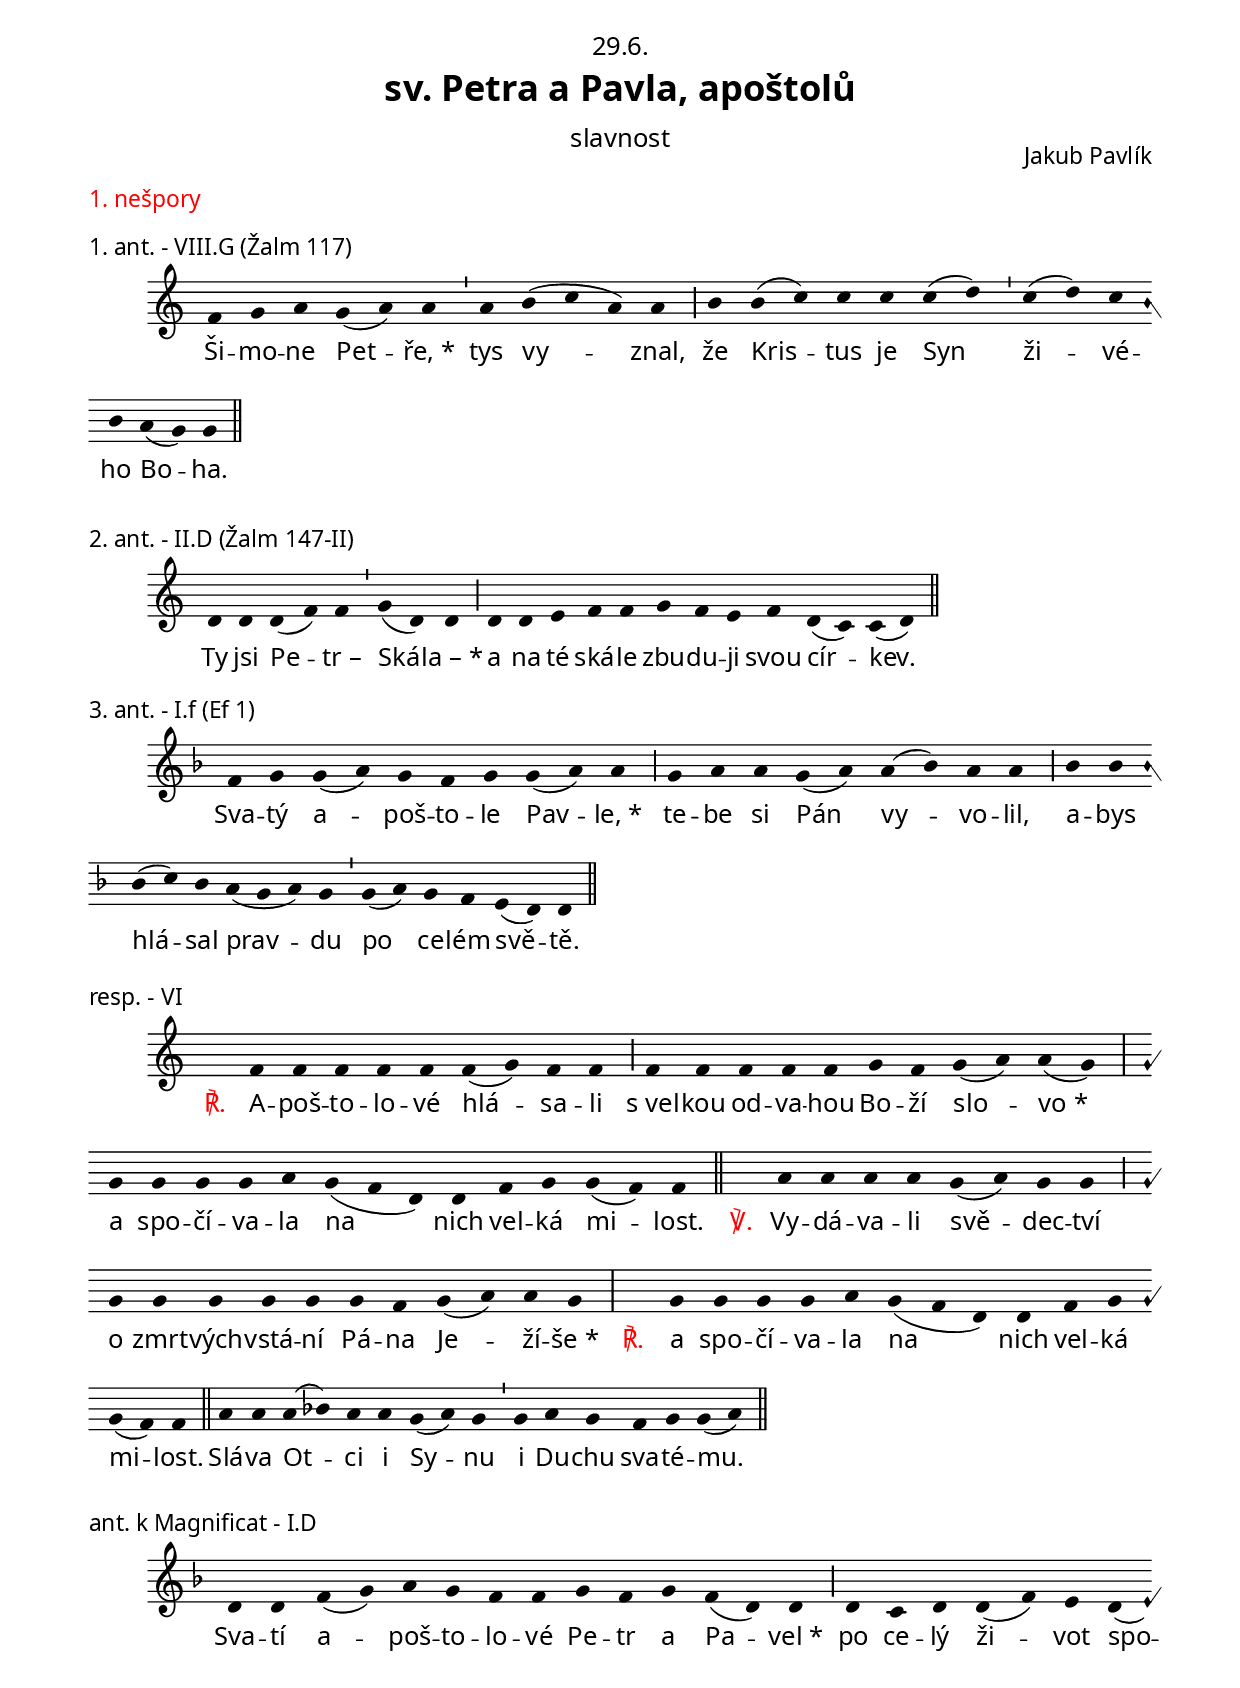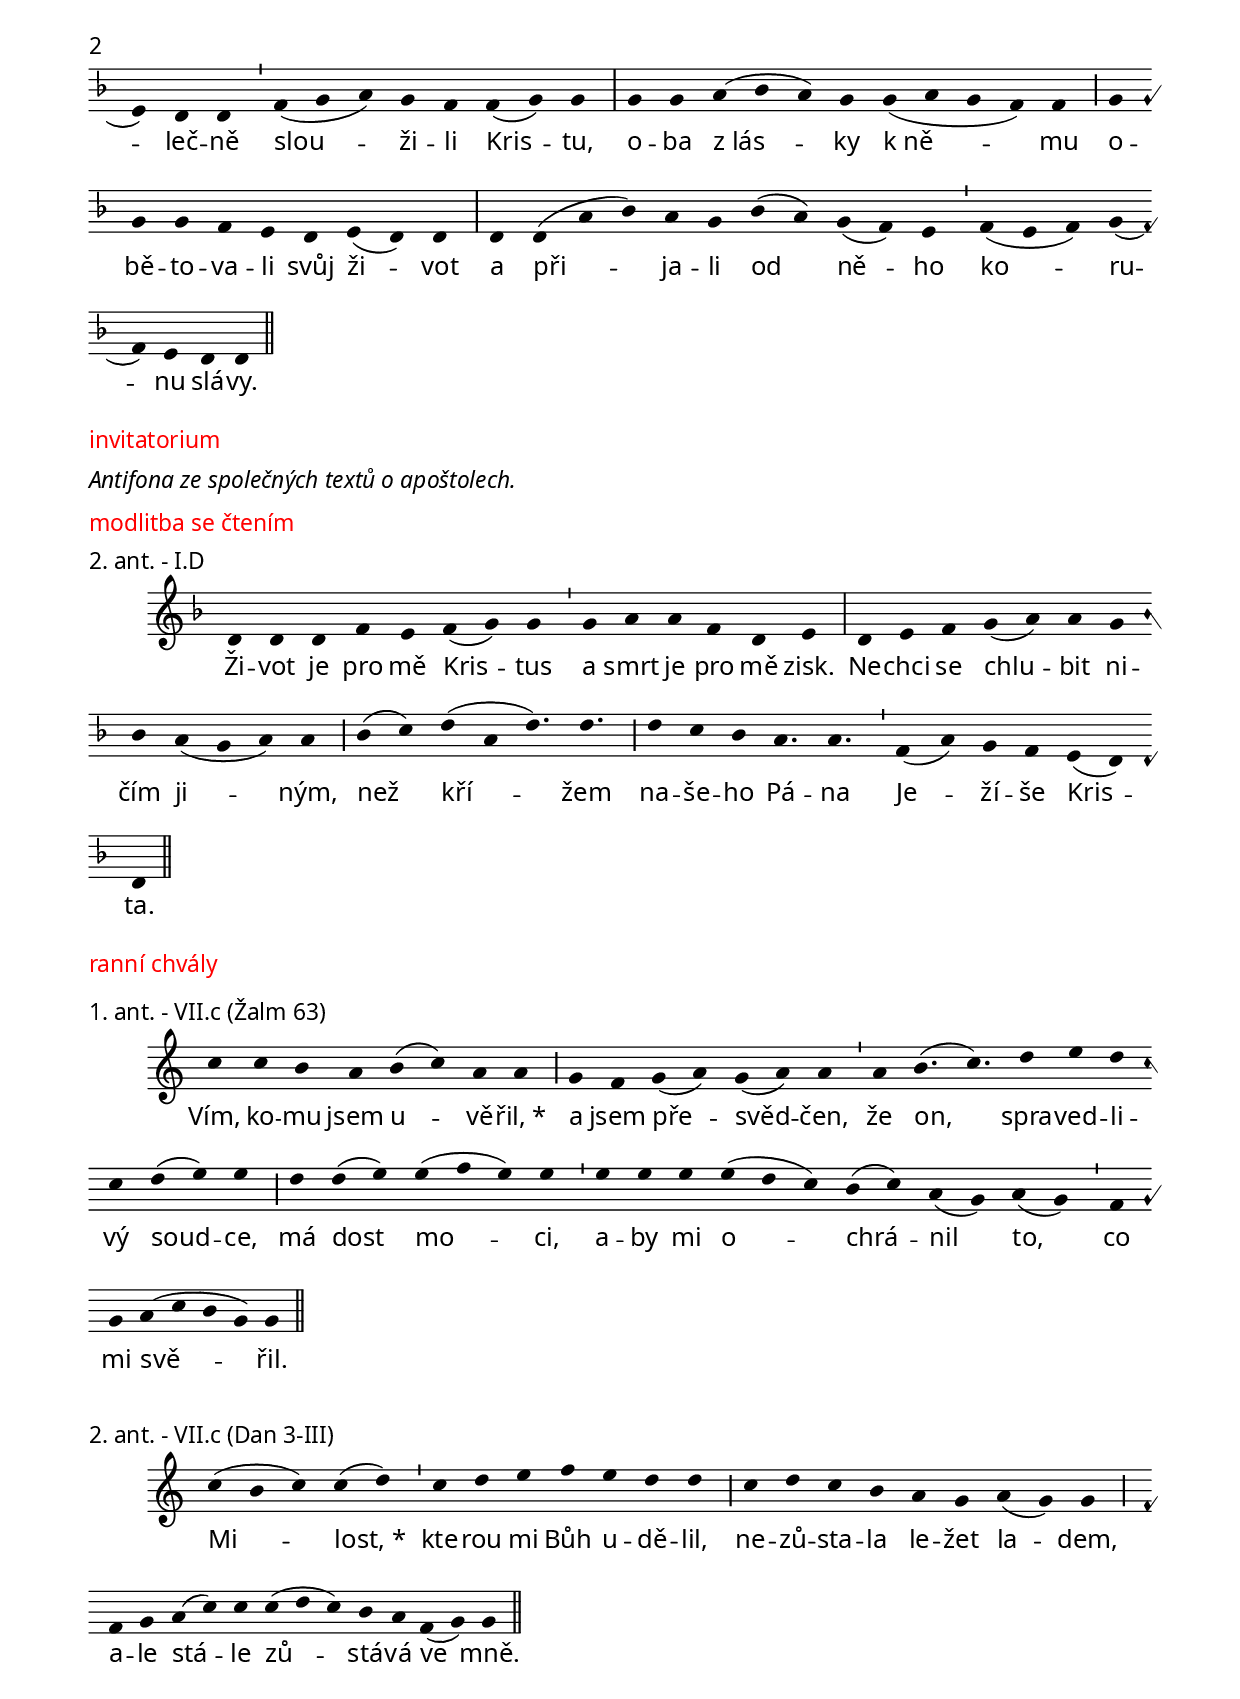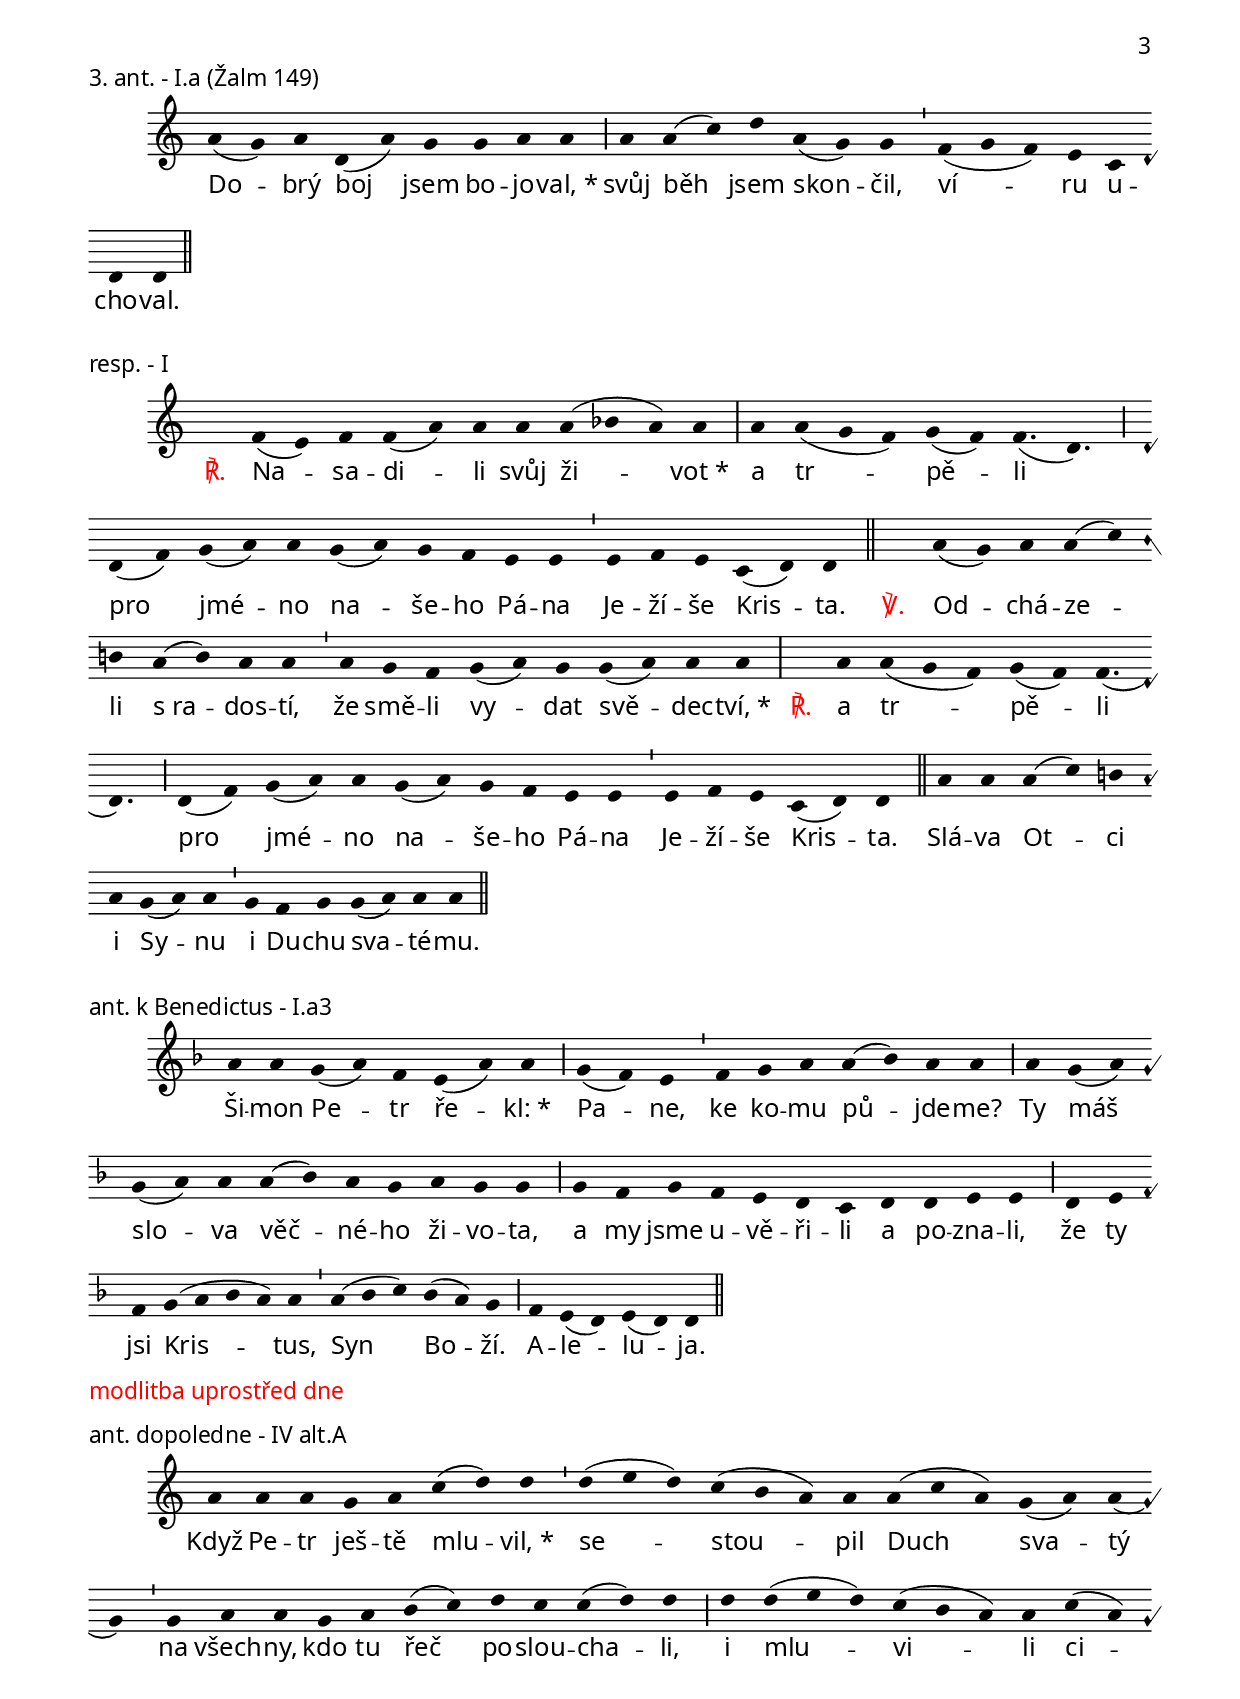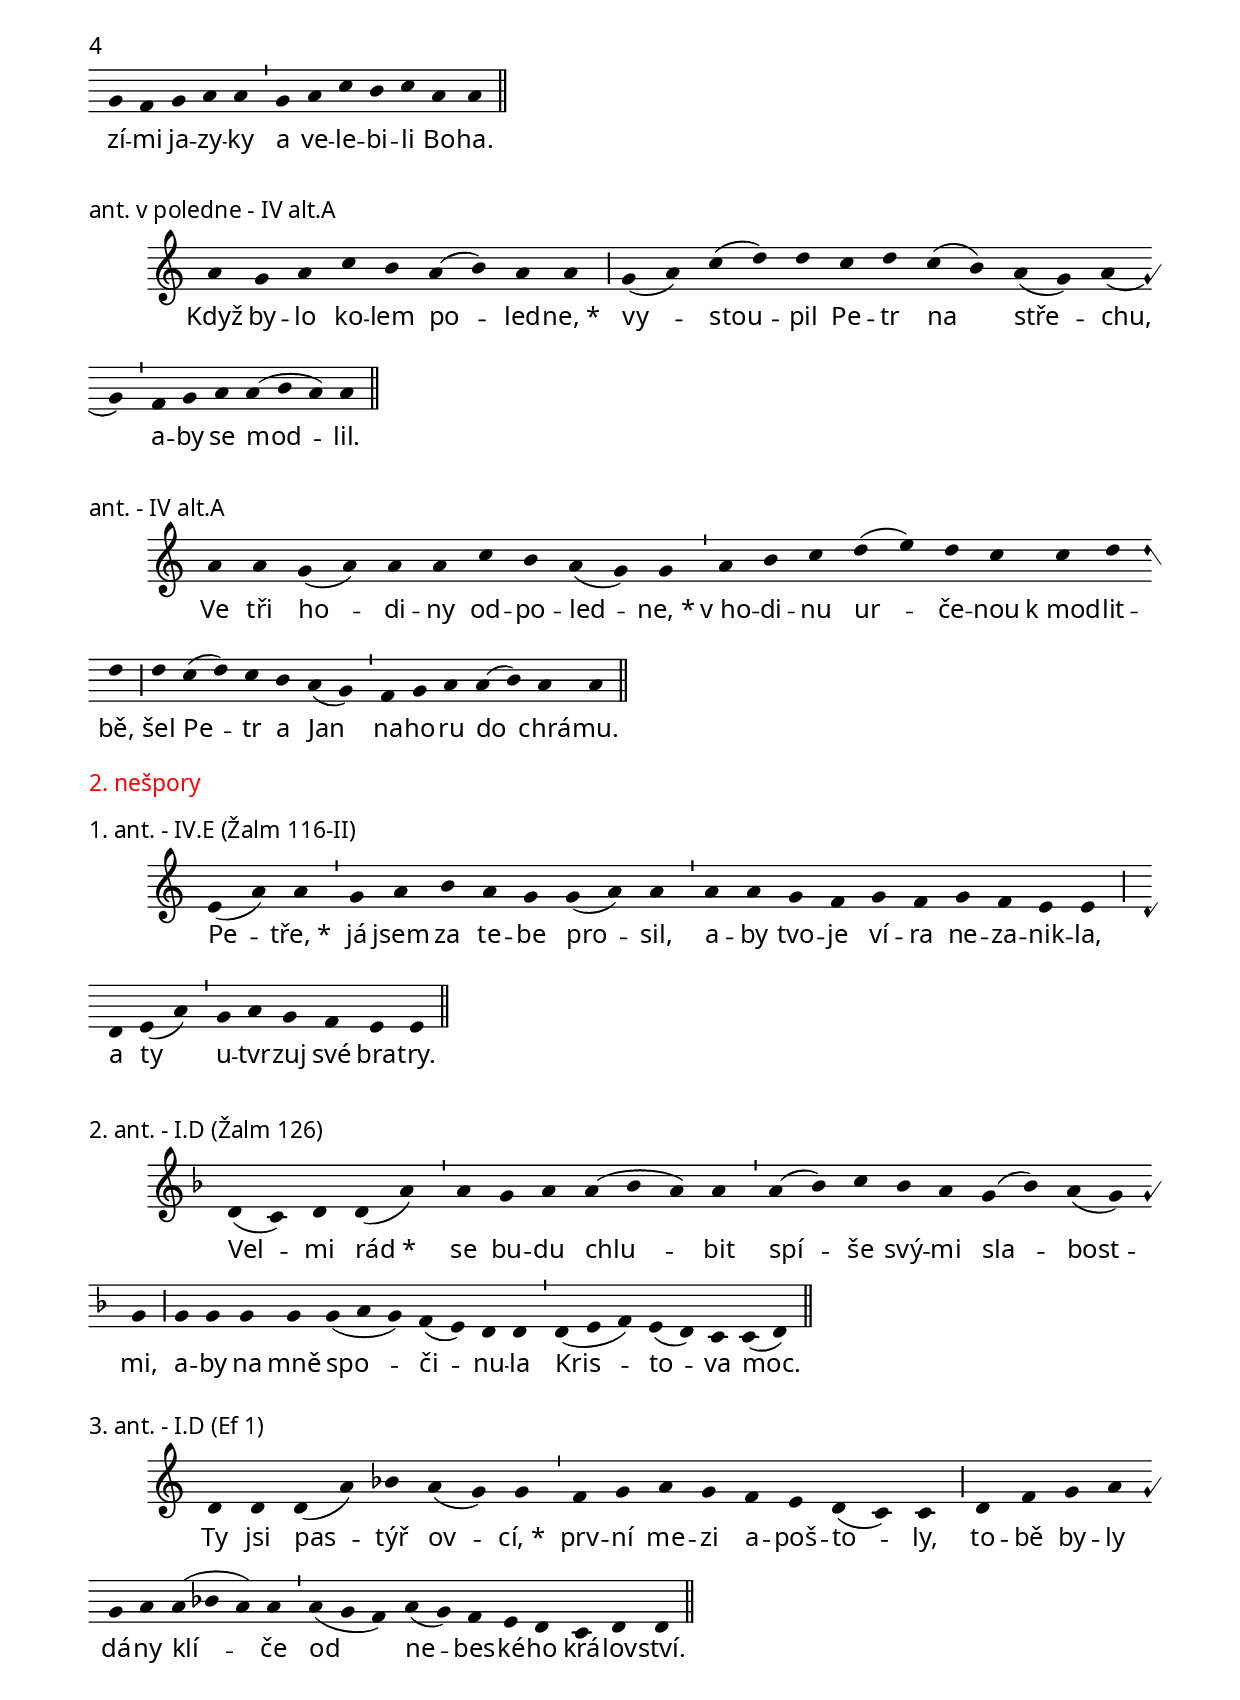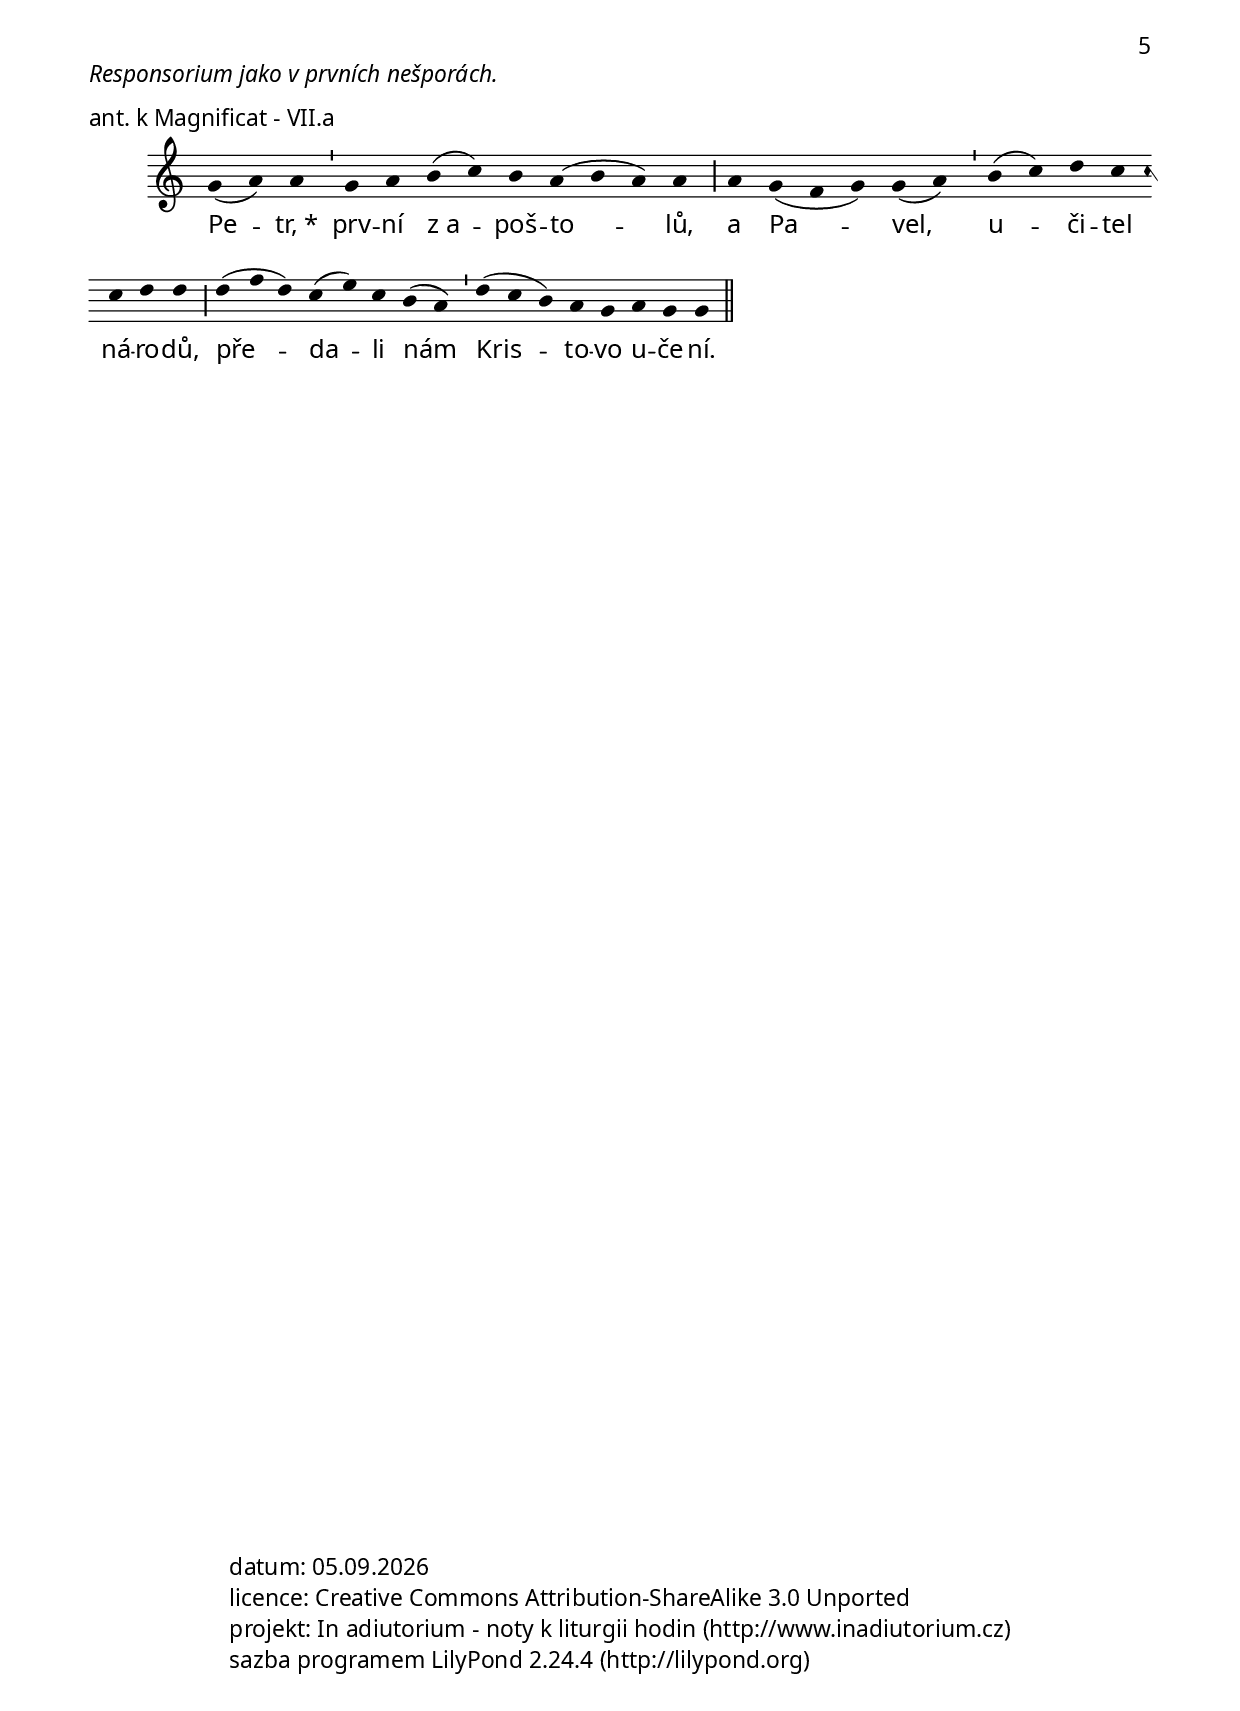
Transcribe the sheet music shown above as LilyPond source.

\version "2.15.37"

\include "../spolecne.ly"
\include "../dilyresponsorii.ly"

\header {
  title = \markup\titleSvatek
            "sv. Petra a Pavla, apoštolů"
            slavnost
            29.6.
  composer = "Jakub Pavlík"
}

\markup {\nadpisHodinka {"1. nešpory"}}

\score {
  \relative c' {
    \choralniRezim
    f4 g a g( a) a \barMin
    a b( c a) a \barMaior b b( c) c c c( d) \barMin c( d) c b a( g) g \barFinalis
  }
  \addlyrics {
    Ši -- mo -- ne Pet -- ře,_*
    tys vy -- znal, že Kris -- tus je Syn ži -- vé -- ho Bo -- ha.
  }
  \header {
    quid = "1. ant."
    modus = "VIII"
    differentia = "G"
    psalmus = "Žalm 117"
    placet = "odsazené _že_ není úplně libé; celkově sice neuráží, ale také žádný zázrak"
    id = "1ne-a1"
    piece = \markup {\sestavTitulek}
  }
}

\score {
  \relative c' {
    \choralniRezim
    d4 d d( f) f \barMin g( d) d \barMaior
    d d e f f g f e f d( c) c( d) \barFinalis
  }
  \addlyrics {
    Ty jsi Pe -- tr_– Ská -- la_–_*
    a na té ská -- le zbu -- du -- ji svou cír -- kev.
  }
  \header {
    quid = "2. ant."
    modus = "II"
    differentia = "D"
    psalmus = "Žalm 147-II"
    id = "1ne-a2"
    piece = \markup {\sestavTitulek}
  }
}

\score {
  \relative c' {
    \choralniRezim
    \key f \major
    f4 g g( a) g f g g( a) a \barMaior
    g a a g( a) a( bes) a a \barMaior
    bes bes bes( c) bes a( g a) g \barMin
    g( a) g f e( d) d \barFinalis
  }
  \addlyrics {
    Sva -- tý a -- poš -- to -- le Pav -- le,_*
    te -- be si Pán vy -- vo -- lil,
    a -- bys hlá -- sal prav -- du
    po ce -- lém svě -- tě.
  }
  \header {
    quid = "3. ant."
    modus = "I"
    differentia = "f"
    psalmus = "Ef 1"
    placet = "druhá půle kolem _pravdu_ je taková těžkopádná"
    id = "1ne-a3"
    piece = \markup {\sestavTitulek}
  }
}

\score {
  \relative c' {
    \choralniRezim

    % R
    \neviditelna f
    f f f f f f( g) f f \barMaior
    f f f f f g f g( a) a( g) \barMax
    g g g g a g( f d) d f g g( f) f \barFinalis
    % V
    \neviditelna a
    a4 a a a g( a) g g \barMaior
    g g g g g g f g( a) a g \barMax
    % R
    \neviditelna a
    g g g g a g( f d) d f g g( f) f \barFinalis
    % Slava
    \respVIdoxologie \barFinalis
  }
  \addlyrics {
    \Response A -- poš -- to -- lo -- vé hlá -- sa -- li
    s_vel -- kou od -- va -- hou Bo -- ží slo -- vo_*
    a spo -- čí -- va -- la na nich vel -- ká mi -- lost.
    \Verse Vy -- dá -- va -- li svě -- dec -- tví
    o zmrt -- vých -- vstá -- ní Pá -- na Je -- ží -- še_*
    \Response a spo -- čí -- va -- la na nich vel -- ká mi -- lost.
    \textRespDoxologie
  }
  \header {
    quid = "resp."
    modus = "VI"
    id = "1ne-r"
    piece = \markup {\sestavTitulekResp}
  }
}

\score {
  \relative c' {
    \key f \major
    \choralniRezim
    d4 d f( g) a g f f g f g f( d) d \barMaior
    d c d d( f) e d( e) d d \barMin f( g a) g f f( g) g \barMax
    g g a( bes a) g g( a g f) f \barMaior g g g f e d e( d) d \barMax
    d d( a' bes) a g bes( a) g( f) e \barMin f( e f) g( f) e d d \barFinalis
  }
  \addlyrics {
    Sva -- tí a -- poš -- to -- lo -- vé Pe -- tr a Pa -- vel_*
    po ce -- lý ži -- vot spo -- leč -- ně slou -- ži -- li Kris -- tu,
    o -- ba z_lás -- ky k_ně -- mu o -- bě -- to -- va -- li svůj ži -- vot
    a při -- ja -- li od ně -- ho ko -- ru -- nu slá -- vy.
  }
  \header {
    quid = "ant. k Magnificat"
    modus = "I"
    differentia = "D"
    psalmus = ""
    placet = "melodie _apoštolové_ si nerozumí s přirozeným přízvukem"
    id = "1ne-amag"
    piece = \markup {\sestavTitulekBezZalmu}
  }
}

\markup {\nadpisHodinka {"invitatorium"}}

\markup\italic{Antifona ze společných textů o apoštolech.}

\markup {\nadpisHodinka {"modlitba se čtením"}}

\score {
  \relative c' {
    \choralniRezim

  }
  \addlyrics {
    Mi -- lu -- ješ -li mě,
    Ši -- mo -- ne Pet -- ře,
    pas mo -- je ov -- ce.
  }
  \header {
    quid = "1. ant."
    modus = ""
    differentia = ""
    psalmus = ""
    id = "mc-a1"
    piece = \markup {\sestavTitulek}
  }
}

\score {
  \relative c' {
    \choralniRezim
    \key f \major
    d4 d d f e f( g) g \barMin
    g a a f d e \barMax

    d e f g( a) a g bes a( g a) a \barMaior
    bes( c) d( a d4.) d \barMaior
    d4 c bes a4. a \barMin f4( a) g f e( d) d \barFinalis
  }
  \addlyrics {
    Ži -- vot je pro mě Kris -- tus
    a smrt je pro mě zisk.

    Ne -- chci se chlu -- bit ni -- čím ji -- ným,
    než kří -- žem
    na -- še -- ho Pá -- na Je -- ží -- še Kris -- ta.
  }
  \header {
    quid = "2. ant."
    modus = "I"
    differentia = "D"
    psalmus = ""
    fial = "pust_svatytyden.ly#odpo"
    id = "mc-a2"
    piece = \markup {\sestavTitulekBezZalmu}
  }
}

\score {
  \relative c' {
    \choralniRezim

  }
  \addlyrics {
    Pa -- ne, když jsi to ty,
    roz -- kaž, ať při -- jdu k_to -- bě po vo -- dě.
  }
  \header {
    quid = "3. ant."
    modus = ""
    differentia = ""
    psalmus = ""
    id = "mc-a3"
    piece = \markup {\sestavTitulek}
  }
}

\score {
  \relative c' {
    \choralniRezim

  }
  \addlyrics {
    Jed -- not -- ní ve ví -- ře i v_u -- tr -- pe -- ní,
    po -- tvr -- di -- li svou mu -- čed -- nic -- kou smr -- tí to,
    če -- mu u -- či -- li,
    a ob -- dr -- že -- li ko -- ru -- nu
    věč -- né slá -- vy.
  }
  \header {
    quid = "ant. ke kantikům vigilie"
    modus = ""
    differentia = ""
    psalmus = ""
    id = "mc-avig"
    piece = \markup {\sestavTitulekBezZalmu}
  }
}

\markup {\nadpisHodinka {"ranní chvály"}}

\score {
  \relative c'' {
    \choralniRezim
    c4 c b a b( c) a a \barMaior
    g f g( a) g( a) a \barMin a b4.( c) d4 e d c d( e) e \barMaior
    d d( e) e( f e) e \barMin
    e e e e( d c) b( c) a( g) a( g) \barMin f g a( c b g) g \barFinalis
  }
  \addlyrics {
    Vím, ko -- mu jsem u -- vě -- řil,_*
    a jsem pře -- svěd -- čen, že on, spra -- ved -- li -- vý soud -- ce,
    má dost mo -- ci,
    a -- by mi o -- chrá -- nil to, co mi svě -- řil.
  }
  \header {
    quid = "1. ant."
    modus = "VII"
    differentia = "c"
    psalmus = "Žalm 63"
    id = "rch-a1"
    piece = \markup {\sestavTitulek}
  }
}

\score {
  \relative c'' {
    \choralniRezim
    c4( b c) c( d) \barMin c d e f e d d \barMaior
    c d c b a g a( g) g \barMaior
    f g a( c) c c( d c) b a f( g) g \barFinalis
  }
  \addlyrics {
    Mi -- lost,_* kte -- rou mi Bůh u -- dě -- lil,
    ne -- zů -- sta -- la le -- žet la -- dem,
    a -- le stá -- le zů -- stá -- vá ve mně.
  }
  \header {
    quid = "2. ant."
    modus = "VII"
    differentia = "c"
    psalmus = "Dan 3-III"
    id = "rch-a2"
    piece = \markup {\sestavTitulek}
  }
}

\score {
  \relative c'' {
    \choralniRezim
    a4( g) a d,( a') g g a a \barMaior
    a a( c) d a( g) g \barMin
    f( g f) e c d d \barFinalis
  }
  \addlyrics {
    Do -- brý boj jsem bo -- jo -- val,_*
    svůj běh jsem skon -- čil,
    ví -- ru u -- cho -- val.
  }
  \header {
    quid = "3. ant."
    modus = "I"
    differentia = "a"
    psalmus = "Žalm 149"
    placet = "_boj_ a _běh jsem_ jsou takové dryjáčnické"
    id = "rch-a3"
    piece = \markup {\sestavTitulek}
  }
}

\score {
  \relative c' {
    \choralniRezim

    % R
    \neviditelna f
    f4( e) f f( a) a a a( bes a) a \barMax
    a a( g f) g( f) f4.( d) \barMaior
    d4( f) g( a) a g( a) g f e e \barMin
    e f e c( d) d \barFinalis
    % V
    \neviditelna a
    a'4( g) a a( c) b! a( b) a a \barMin
    a g f g( a) g g( a) a a \barMax
    % R
    \neviditelna a
    a a( g f) g( f) f4.( d) \barMaior
    d4( f) g( a) a g( a) g f e e \barMin
    e f e c( d) d \barFinalis
    % Slava
    a'4 a a( c) b! a g( a) a \barMin g f g g( a) a a \barFinalis
  }
  \addlyrics {
    \Response Na -- sa -- di -- li svůj ži -- vot_*
    a tr -- pě -- li
    pro jmé -- no na -- še -- ho Pá -- na
    Je -- ží -- še Kris -- ta.
    \Verse Od -- chá -- ze -- li s_ra -- dos -- tí,
    že smě -- li vy -- dat svě -- dec -- tví,_*
    \Response a tr -- pě -- li
    pro jmé -- no na -- še -- ho Pá -- na
    Je -- ží -- še Kris -- ta.
    \textRespDoxologie
  }
  \header {
    quid = "resp."
    modus = "I"
    placet = "celkově nic moc; 
    fatální chybou pak je dlouhé melisma na _tr_ na prominentním místě 
    (první slabika slova nesoucího klíčový význam)"
    id = "rch-r"
    piece = \markup {\sestavTitulekResp}
  }
}

\score {
  \relative c'' {
    \key f \major
    \choralniRezim
    a4 a g( a) f e( a) a \barMaior
    g( f) e \barMin f g a a( bes) a a \barMaior
    a g( a) g( a) a a( bes) a g a g g \barMaior
    g f g f e d c d d e e \barMaior
    d e f g( a bes a) a \barMin a( bes c) bes( a) g \barMaior
    f e( d) e( d) d \barFinalis
  }
  \addlyrics {
    Ši -- mon Pe -- tr ře -- kl:_*
    % Je to spravne prelozene? Neni lepsi "Ke komu bychom sli?"
    Pa -- ne, ke ko -- mu pů -- jde -- me?
    Ty máš slo -- va věč -- né -- ho ži -- vo -- ta,
    a my jsme u -- vě -- ři -- li a po -- zna -- li,
    že ty jsi Kris -- tus, Syn Bo -- ží.
    A -- le -- lu -- ja.
  }
  \header {
    quid = "ant. k Benedictus"
    modus = "I"
    differentia = "a3"
    psalmus = ""
    id = "rch-aben"
    piece = \markup {\sestavTitulekBezZalmu}
  }
}

\markup {\nadpisHodinka {"modlitba uprostřed dne"}}

\score {
  \relative c'' {
    \choralniRezim
    a4 a a g a c( d) d \barMin
    d( e d) c( b a) a a( c a) g( a) a( g) \barMin
    g a a g a b( c) d c c( d) d \barMaior
    d d( e d) c( b a) a c( a) g f g a a \barMin
    g a c b c a a \barFinalis
  }
  \addlyrics {
    Když Pe -- tr ješ -- tě mlu -- vil,_*
    se -- stou -- pil Duch sva -- tý
    na všech -- ny, kdo tu řeč po -- slou -- cha -- li,
    i mlu -- vi -- li ci -- zí -- mi ja -- zy -- ky
    a ve -- le -- bi -- li Bo -- ha.
  }
  \header {
    quid = "ant. dopoledne"
    modus = "IV alt"
    differentia = "A"
    psalmus = ""
    id = "tercie"
    piece = \markup {\sestavTitulekBezZalmu}
  }
}

\score {
  \relative c'' {
    \choralniRezim
    a4 g a c b a( b) a a \barMaior
    g( a) c( d) d c d c( b) a( g) a( g) \barMin
    f g a a( b a) a \barFinalis
  }
  \addlyrics {
    Když by -- lo ko -- lem po -- led -- ne,_*
    vy -- stou -- pil Pe -- tr na stře -- chu,
    a -- by se mod -- lil.
  }
  \header {
    quid = "ant. v poledne"
    modus = "IV alt"
    differentia = "A"
    psalmus = ""
    placet = "nejsem si jist, že opravdu patří deklarovanému modu"
    id = "sexta"
    piece = \markup {\sestavTitulekBezZalmu}
  }
}

\score {
  \relative c'' {
    \choralniRezim
    a4 a g( a) a a c b a( g) g \barMin
    a b c d( e) d c c d d \barMaior
    d c( d) c b a( g) \barMin f g a a( b) a a \barFinalis
  }
  \addlyrics {
    Ve tři ho -- di -- ny od -- po -- led -- ne,_*
    v_ho -- di -- nu ur -- če -- nou k_mod -- lit -- bě,
    šel Pe -- tr a Jan na -- ho -- ru do chrá -- mu.
  }
  \header {
    quid = "ant."
    modus = "IV alt"
    differentia = "A"
    psalmus = ""
    id = "nona"
    piece = \markup {\sestavTitulekBezZalmu}
  }
}

\markup {\nadpisHodinka {"2. nešpory"}}

\score {
  \relative c' {
    \choralniRezim
    e( a) a \barMin g a b a g g( a) a \barMin
    a a g f g f g f e e \barMaior
    d e( a) \barMin g a g f e e \barFinalis
  }
  \addlyrics {
    Pe -- tře,_* já jsem za te -- be pro -- sil,
    a -- by tvo -- je ví -- ra ne -- za -- nik -- la,
    a ty u -- tvr -- zuj své bra -- try.
  }
  \header {
    quid = "1. ant."
    modus = "IV"
    differentia = "E"
    psalmus = "Žalm 116-II"
    placet = "retardace na _a ty_ se mi jeví nepatřičná"
    id = "2ne-a1"
    piece = \markup {\sestavTitulek}
  }
}

\score {
  \relative c' {
    \choralniRezim
    \key f \major
    d4( c) d d( a') \barMin a g a a( bes a) a \barMin a( bes) c bes a g( bes) a( g) g \barMaior
    g g g g g( a g) f( e) d d \barMin d( e f) e( d) c c( d) \barFinalis
  }
  \addlyrics {
    Vel -- mi rád_* se bu -- du chlu -- bit spí -- še svý -- mi sla -- bost -- mi,
    a -- by na mně spo -- či -- nu -- la Kris -- to -- va moc.
  }
  \header {
    quid = "2. ant."
    modus = "I"
    differentia = "D"
    psalmus = "Žalm 126"
    id = "2ne-a2"
    piece = \markup {\sestavTitulek}
  }
}

\score {
  \relative c' {
    \choralniRezim
    d4 d d( a') bes a( g) g \barMin
    f g a g f e d( c) c \barMaior
    d f g a g a a( bes a) a \barMin
    a( g f) a( g) f e d c d d \barFinalis
  }
  \addlyrics {
    Ty jsi pas -- týř ov -- cí,_*
    prv -- ní me -- zi a -- poš -- to -- ly,
    to -- bě by -- ly dá -- ny klí -- če
    od ne -- bes -- ké -- ho krá -- lov -- ství.
  }
  \header {
    quid = "3. ant."
    modus = "I"
    differentia = "D"
    psalmus = "Ef 1"
    placet = "_byly dány_ a _nebeského_ je divné."
    id = "2ne-a3"
    piece = \markup {\sestavTitulek}
  }
}

\markup\italic{Responsorium jako v prvních nešporách.}

\score {
  \relative c'' {
    \choralniRezim
    g4( a) a \barMin g a b( c) b a( b a) a \barMaior
    a g( f g) g( a) \barMin b( c) d c c d d \barMaior
    d( f d) c( e) c b( a) \barMin d( c b) a g a g g \barFinalis
  }
  \addlyrics {
    Pe -- tr,_* prv -- ní z_a -- poš -- to -- lů,
    a Pa -- vel, u -- či -- tel ná -- ro -- dů,
    pře -- da -- li nám Kris -- to -- vo u -- če -- ní.
  }
  \header {
    quid = "ant. k Magnificat"
    modus = "VII"
    differentia = "a"
    psalmus = ""
    placet = "~; zkusit upravit zejm. začátek a příp. připravit zcela nezávislé alternativy"
    id = "2ne-amag"
    piece = \markup {\sestavTitulekBezZalmu}
  }
}